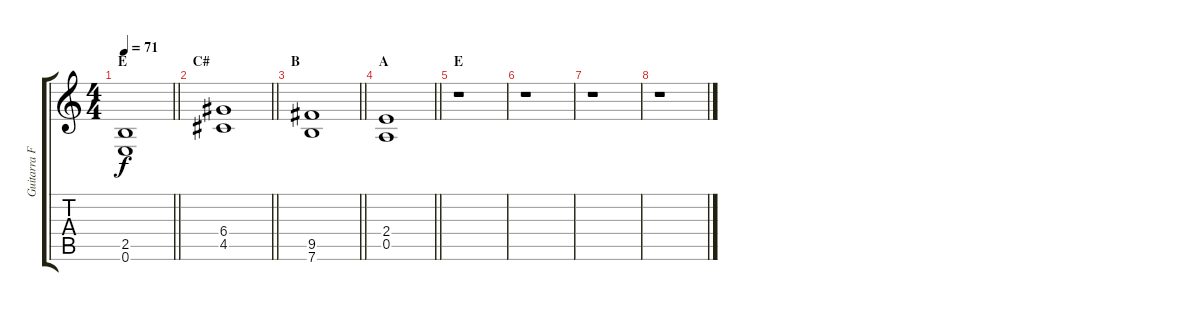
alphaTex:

\track ("Guitarra Fondo" "Guitarra F") {instrument distortionguitar}
\staff {score tabs}
\tuning (E4 B3 G3 D3 A2 E2) {hide}
\ts (4 4)
\section ("" "E")
\tempo 71
\clef g2
\barLineRight lightlight
\ks c
(2.5 0.6).1{dy f} |
\section ("" "C#")
\barLineRight lightlight
(6.4 4.5).1 |
\section ("" "B")
\barLineRight lightlight
(9.5 7.6).1 |
\section ("" "A")
\barLineRight lightlight
(2.4 0.5).1 |
\section ("" "E")
r.1 |
r.1 |
r.1 |
r.1
